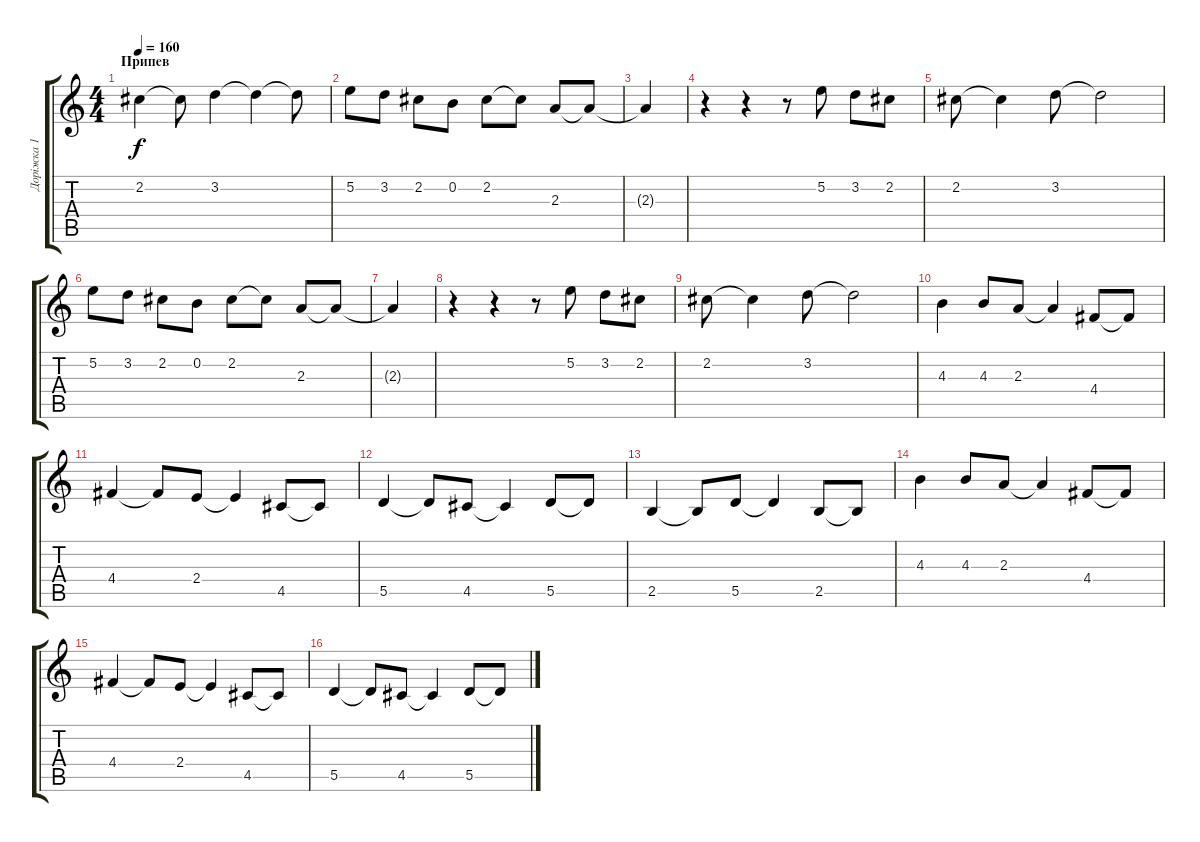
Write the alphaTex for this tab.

\track ("Доріжка 1" "Доріжка 1") {instrument electricguitarclean}
\staff {score tabs}
\tuning (E4 B3 G3 D3 A2 E2) {hide}
\ts (4 4)
\section ("" "Припев")
\tempo 160
\clef g2
\ks c
2.2.4{dy f volume 15} 2.2{t}.8 3.2.4 3.2{t}.4 3.2{t}.8 |
5.2.8{volume 15} 3.2.8 2.2.8 0.2.8 2.2.8 2.2{t}.8 2.3.8 2.3{t}.8 |
2.3{t}.4 |
r.4 r.4 r.8 5.2.8 3.2.8 2.2.8 |
2.2.8 2.2{t}.4 3.2.8 3.2{t}.2 |
5.2.8{volume 15} 3.2.8 2.2.8 0.2.8 2.2.8 2.2{t}.8 2.3.8 2.3{t}.8 |
2.3{t}.4 |
r.4 r.4 r.8 5.2.8 3.2.8 2.2.8 |
2.2.8 2.2{t}.4 3.2.8 3.2{t}.2 |
4.3.4 4.3.8 2.3.8 2.3{t}.4 4.4.8 4.4{t}.8 |
4.4.4 4.4{t}.8 2.4.8 2.4{t}.4 4.5.8 4.5{t}.8 |
5.5.4 5.5{t}.8 4.5.8 4.5{t}.4 5.5.8 5.5{t}.8 |
2.5.4 2.5{t}.8 5.5.8 5.5{t}.4 2.5.8 2.5{t}.8 |
4.3.4 4.3.8 2.3.8 2.3{t}.4 4.4.8 4.4{t}.8 |
4.4.4 4.4{t}.8 2.4.8 2.4{t}.4 4.5.8 4.5{t}.8 |
5.5.4 5.5{t}.8 4.5.8 4.5{t}.4 5.5.8 5.5{t}.8
